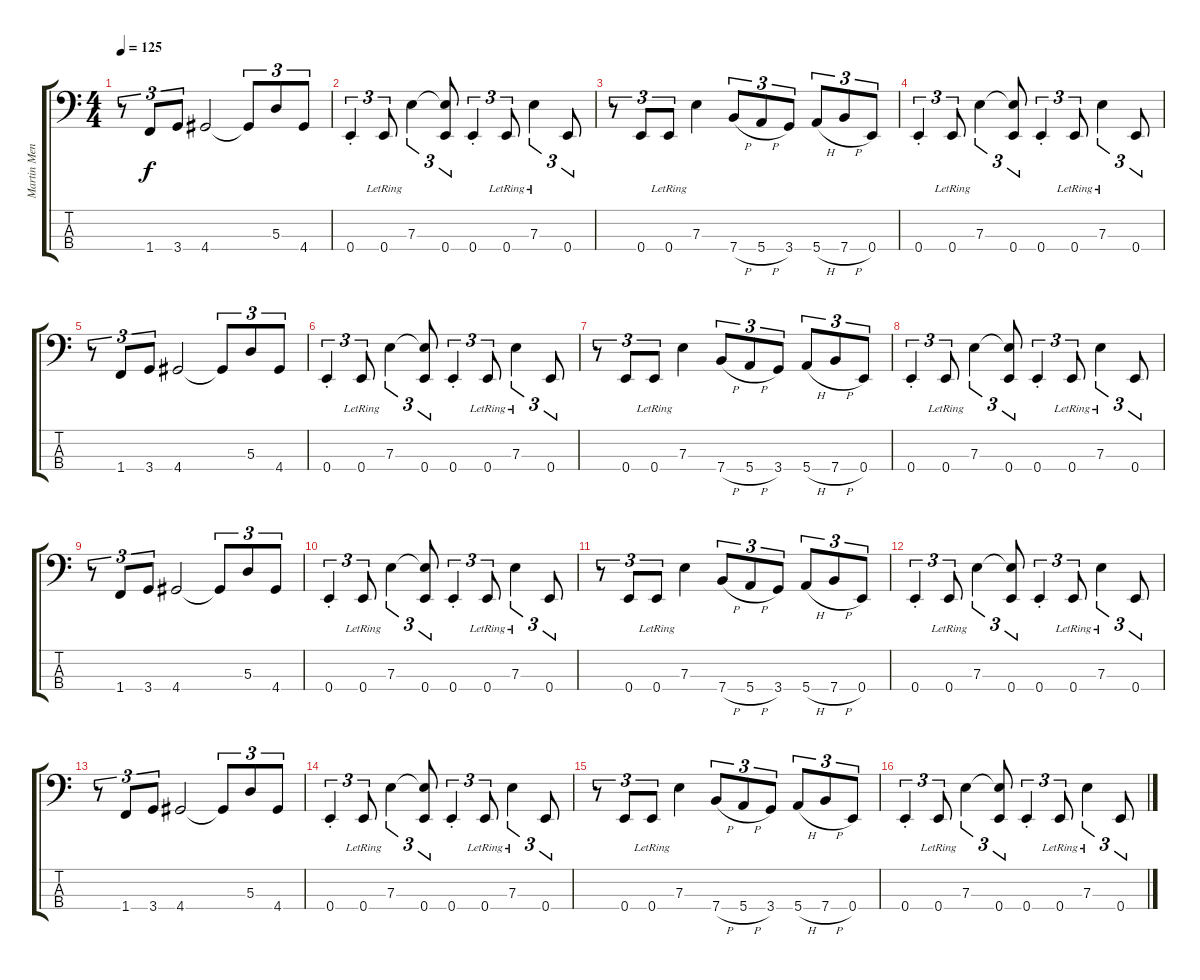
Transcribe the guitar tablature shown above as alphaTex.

\track ("Martin Mendez" "Martin Men") {instrument electricbasspick}
\staff {score tabs}
\tuning (G2 D2 A1 E1) {hide}
\ts (4 4)
\tempo 125
\clef f4
\ks c
r.8{tu (3 2) dy f} 1.4.8{tu (3 2)} 3.4.8{tu (3 2)} 4.4.2 4.4{t}.8{tu (3 2)} 5.3.8{tu (3 2)} 4.4.8{tu (3 2)} |
0.4{st}.4{tu (3 2)} 0.4{lr}.8{tu (3 2)} 7.3.4{tu (3 2)} (7.3{t} 0.4).8{tu (3 2)} 0.4{st}.4{tu (3 2)} 0.4{lr}.8{tu (3 2)} 7.3{lr}.4{tu (3 2)} 0.4.8{tu (3 2)} |
r.8{tu (3 2)} 0.4.8{tu (3 2)} 0.4{lr}.8{tu (3 2)} 7.3.4 7.4{h}.8{tu (3 2)} 5.4{h}.8{tu (3 2)} 3.4.8{tu (3 2)} 5.4{h}.8{tu (3 2)} 7.4{h}.8{tu (3 2)} 0.4.8{tu (3 2)} |
0.4{st}.4{tu (3 2)} 0.4{lr}.8{tu (3 2)} 7.3.4{tu (3 2)} (7.3{t} 0.4).8{tu (3 2)} 0.4{st}.4{tu (3 2)} 0.4{lr}.8{tu (3 2)} 7.3{lr}.4{tu (3 2)} 0.4.8{tu (3 2)} |
r.8{tu (3 2)} 1.4.8{tu (3 2)} 3.4.8{tu (3 2)} 4.4.2 4.4{t}.8{tu (3 2)} 5.3.8{tu (3 2)} 4.4.8{tu (3 2)} |
0.4{st}.4{tu (3 2)} 0.4{lr}.8{tu (3 2)} 7.3.4{tu (3 2)} (7.3{t} 0.4).8{tu (3 2)} 0.4{st}.4{tu (3 2)} 0.4{lr}.8{tu (3 2)} 7.3{lr}.4{tu (3 2)} 0.4.8{tu (3 2)} |
r.8{tu (3 2)} 0.4.8{tu (3 2)} 0.4{lr}.8{tu (3 2)} 7.3.4 7.4{h}.8{tu (3 2)} 5.4{h}.8{tu (3 2)} 3.4.8{tu (3 2)} 5.4{h}.8{tu (3 2)} 7.4{h}.8{tu (3 2)} 0.4.8{tu (3 2)} |
0.4{st}.4{tu (3 2)} 0.4{lr}.8{tu (3 2)} 7.3.4{tu (3 2)} (7.3{t} 0.4).8{tu (3 2)} 0.4{st}.4{tu (3 2)} 0.4{lr}.8{tu (3 2)} 7.3{lr}.4{tu (3 2)} 0.4.8{tu (3 2)} |
r.8{tu (3 2)} 1.4.8{tu (3 2)} 3.4.8{tu (3 2)} 4.4.2 4.4{t}.8{tu (3 2)} 5.3.8{tu (3 2)} 4.4.8{tu (3 2)} |
0.4{st}.4{tu (3 2)} 0.4{lr}.8{tu (3 2)} 7.3.4{tu (3 2)} (7.3{t} 0.4).8{tu (3 2)} 0.4{st}.4{tu (3 2)} 0.4{lr}.8{tu (3 2)} 7.3{lr}.4{tu (3 2)} 0.4.8{tu (3 2)} |
r.8{tu (3 2)} 0.4.8{tu (3 2)} 0.4{lr}.8{tu (3 2)} 7.3.4 7.4{h}.8{tu (3 2)} 5.4{h}.8{tu (3 2)} 3.4.8{tu (3 2)} 5.4{h}.8{tu (3 2)} 7.4{h}.8{tu (3 2)} 0.4.8{tu (3 2)} |
0.4{st}.4{tu (3 2)} 0.4{lr}.8{tu (3 2)} 7.3.4{tu (3 2)} (7.3{t} 0.4).8{tu (3 2)} 0.4{st}.4{tu (3 2)} 0.4{lr}.8{tu (3 2)} 7.3{lr}.4{tu (3 2)} 0.4.8{tu (3 2)} |
r.8{tu (3 2)} 1.4.8{tu (3 2)} 3.4.8{tu (3 2)} 4.4.2 4.4{t}.8{tu (3 2)} 5.3.8{tu (3 2)} 4.4.8{tu (3 2)} |
0.4{st}.4{tu (3 2)} 0.4{lr}.8{tu (3 2)} 7.3.4{tu (3 2)} (7.3{t} 0.4).8{tu (3 2)} 0.4{st}.4{tu (3 2)} 0.4{lr}.8{tu (3 2)} 7.3{lr}.4{tu (3 2)} 0.4.8{tu (3 2)} |
r.8{tu (3 2)} 0.4.8{tu (3 2)} 0.4{lr}.8{tu (3 2)} 7.3.4 7.4{h}.8{tu (3 2)} 5.4{h}.8{tu (3 2)} 3.4.8{tu (3 2)} 5.4{h}.8{tu (3 2)} 7.4{h}.8{tu (3 2)} 0.4.8{tu (3 2)} |
0.4{st}.4{tu (3 2)} 0.4{lr}.8{tu (3 2)} 7.3.4{tu (3 2)} (7.3{t} 0.4).8{tu (3 2)} 0.4{st}.4{tu (3 2)} 0.4{lr}.8{tu (3 2)} 7.3{lr}.4{tu (3 2)} 0.4.8{tu (3 2)}
